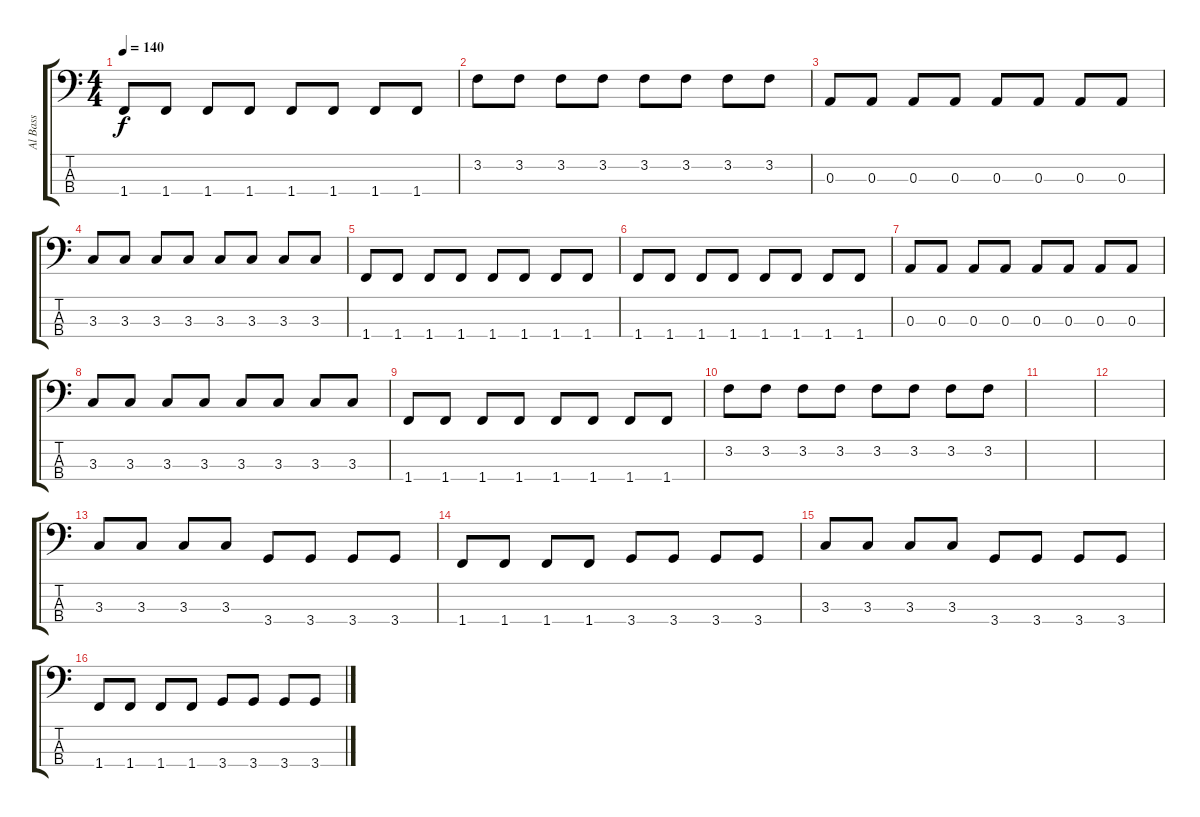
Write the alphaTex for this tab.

\track ("Al Bass" "Al Bass") {instrument electricbasspick}
\staff {score tabs}
\tuning (G2 D2 A1 E1) {hide}
\ts (4 4)
\tempo 140
\clef f4
\ks c
1.4.8{dy f} 1.4.8 1.4.8 1.4.8 1.4.8 1.4.8 1.4.8 1.4.8 |
3.2.8 3.2.8 3.2.8 3.2.8 3.2.8 3.2.8 3.2.8 3.2.8 |
0.3.8 0.3.8 0.3.8 0.3.8 0.3.8 0.3.8 0.3.8 0.3.8 |
3.3.8 3.3.8 3.3.8 3.3.8 3.3.8 3.3.8 3.3.8 3.3.8 |
1.4.8 1.4.8 1.4.8 1.4.8 1.4.8 1.4.8 1.4.8 1.4.8 |
1.4.8 1.4.8 1.4.8 1.4.8 1.4.8 1.4.8 1.4.8 1.4.8 |
0.3.8 0.3.8 0.3.8 0.3.8 0.3.8 0.3.8 0.3.8 0.3.8 |
3.3.8 3.3.8 3.3.8 3.3.8 3.3.8 3.3.8 3.3.8 3.3.8 |
1.4.8 1.4.8 1.4.8 1.4.8 1.4.8 1.4.8 1.4.8 1.4.8 |
3.2.8 3.2.8 3.2.8 3.2.8 3.2.8 3.2.8 3.2.8 3.2.8 |
|
|
3.3.8 3.3.8 3.3.8 3.3.8 3.4.8 3.4.8 3.4.8 3.4.8 |
1.4.8 1.4.8 1.4.8 1.4.8 3.4.8 3.4.8 3.4.8 3.4.8 |
3.3.8 3.3.8 3.3.8 3.3.8 3.4.8 3.4.8 3.4.8 3.4.8 |
1.4.8 1.4.8 1.4.8 1.4.8 3.4.8 3.4.8 3.4.8 3.4.8
